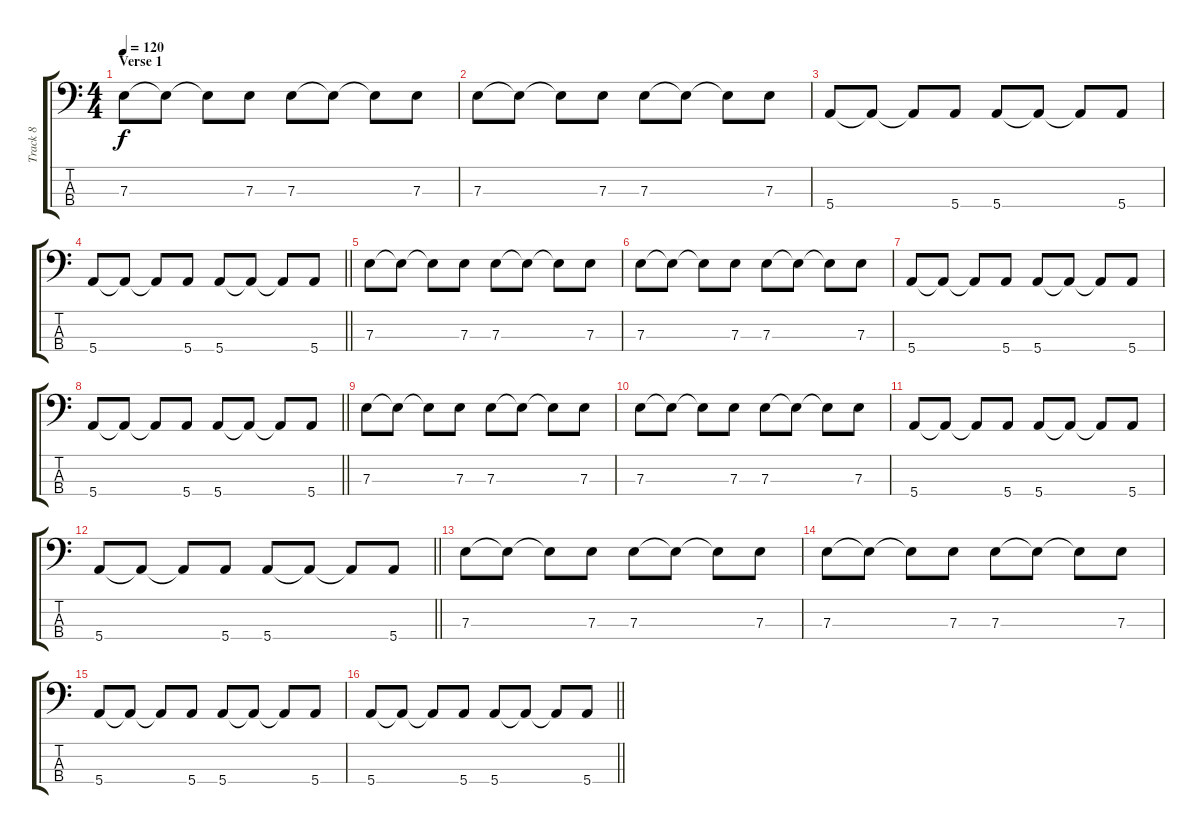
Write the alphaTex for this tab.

\track ("Track 8" "Track 8") {instrument electricbassfinger}
\staff {score tabs}
\tuning (G2 D2 A1 E1) {hide}
\ts (4 4)
\section ("" "Verse 1")
\tempo 120
\clef f4
\ks c
7.3.8{dy f} 7.3{t}.8 7.3{t}.8 7.3.8 7.3.8 7.3{t}.8 7.3{t}.8 7.3.8 |
7.3.8 7.3{t}.8 7.3{t}.8 7.3.8 7.3.8 7.3{t}.8 7.3{t}.8 7.3.8 |
5.4.8 5.4{t}.8 5.4{t}.8 5.4.8 5.4.8 5.4{t}.8 5.4{t}.8 5.4.8 |
\barLineRight lightlight
5.4.8 5.4{t}.8 5.4{t}.8 5.4.8 5.4.8 5.4{t}.8 5.4{t}.8 5.4.8 |
7.3.8 7.3{t}.8 7.3{t}.8 7.3.8 7.3.8 7.3{t}.8 7.3{t}.8 7.3.8 |
7.3.8 7.3{t}.8 7.3{t}.8 7.3.8 7.3.8 7.3{t}.8 7.3{t}.8 7.3.8 |
5.4.8 5.4{t}.8 5.4{t}.8 5.4.8 5.4.8 5.4{t}.8 5.4{t}.8 5.4.8 |
\barLineRight lightlight
5.4.8 5.4{t}.8 5.4{t}.8 5.4.8 5.4.8 5.4{t}.8 5.4{t}.8 5.4.8 |
7.3.8 7.3{t}.8 7.3{t}.8 7.3.8 7.3.8 7.3{t}.8 7.3{t}.8 7.3.8 |
7.3.8 7.3{t}.8 7.3{t}.8 7.3.8 7.3.8 7.3{t}.8 7.3{t}.8 7.3.8 |
5.4.8 5.4{t}.8 5.4{t}.8 5.4.8 5.4.8 5.4{t}.8 5.4{t}.8 5.4.8 |
\barLineRight lightlight
5.4.8 5.4{t}.8 5.4{t}.8 5.4.8 5.4.8 5.4{t}.8 5.4{t}.8 5.4.8 |
7.3.8 7.3{t}.8 7.3{t}.8 7.3.8 7.3.8 7.3{t}.8 7.3{t}.8 7.3.8 |
7.3.8 7.3{t}.8 7.3{t}.8 7.3.8 7.3.8 7.3{t}.8 7.3{t}.8 7.3.8 |
5.4.8 5.4{t}.8 5.4{t}.8 5.4.8 5.4.8 5.4{t}.8 5.4{t}.8 5.4.8 |
\barLineRight lightlight
5.4.8 5.4{t}.8 5.4{t}.8 5.4.8 5.4.8 5.4{t}.8 5.4{t}.8 5.4.8
